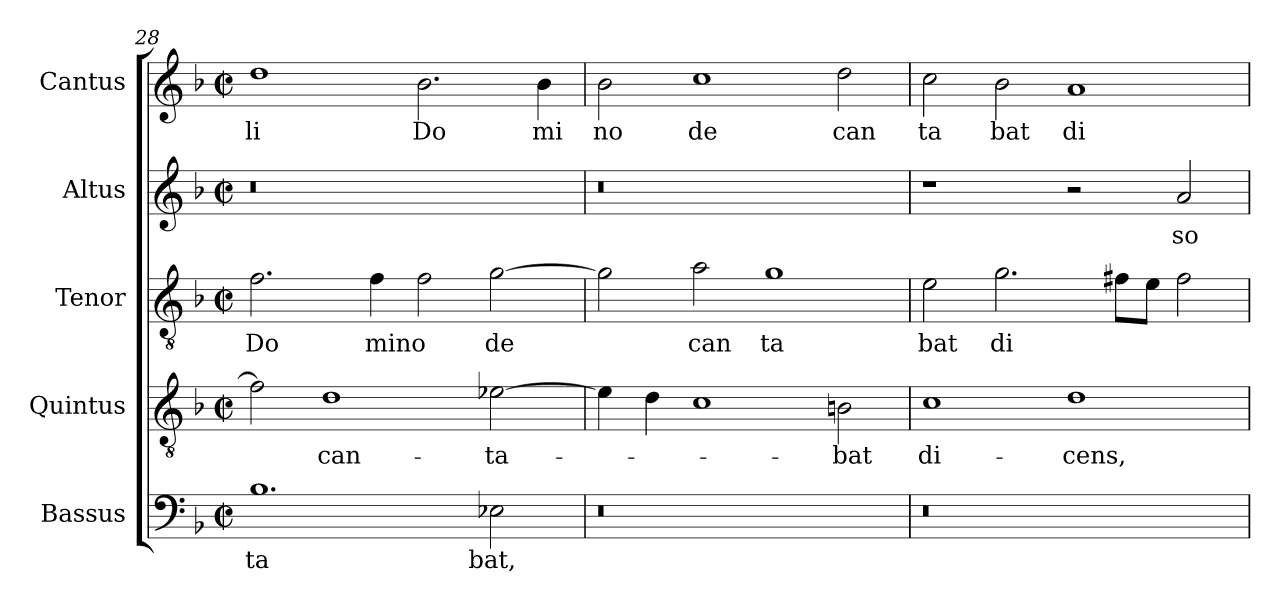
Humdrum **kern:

**kern	**text	**kern	**text	**kern	**text	**kern	**text	**kern	**text
*part5	*part5	*part4	*part4	*part3	*part3	*part2	*part2	*part1	*part1
*staff5	*staff5	*staff4	*staff4	*staff3	*staff3	*staff2	*staff2	*staff1	*staff1
*I"Bassus	*	*I"Quintus	*	*I"Tenor	*	*I"Altus	*	*I"Cantus	*
*clefF4	*	*clefGv2	*	*clefGv2	*	*clefG2	*	*clefG2	*
*k[b-]	*	*k[b-]	*	*k[b-]	*	*k[b-]	*	*k[b-]	*
*F:	*	*F:	*	*F:	*	*F:	*	*F:	*
*M2/2	*	*M2/2	*	*M2/2	*	*M2/2	*	*M2/2	*
*met(c|)	*	*met(c|)	*	*met(c|)	*	*met(c|)	*	*met(c|)	*
=28	=28	=28	=28	=28	=28	=28	=28	=28	=28
!	!LO:LY:b:cj	!	!	!	!LO:LY:b:cj	!	!	!	!LO:LY:b:cj
1.B-	ta	2f\]	.	2.f\	Do	0r	.	1dd	li
!	!	!	!LO:LY:b:cj	!	!	!	!	!	!
.	.	1d	-can-	.	.	.	.	.	.
!	!	!	!	!	!LO:LY:b:cj	!	!	!	!
.	.	.	.	4f\	mino	.	.	.	.
!	!	!	!	!	!	!	!	!	!LO:LY:b:cj
.	.	.	.	2f\	.	.	.	2.b-\	Do
!	!LO:LY:b:cj	!	!LO:LY:b:cj	!	!LO:LY:b:cj	!	!	!	!
2E-X\	bat,	[>2e-X\	-ta-	[>2g\	de	.	.	.	.
!	!	!	!	!	!	!	!	!	!LO:LY:b:cj
.	.	.	.	.	.	.	.	4b-\	mi
=29	=29	=29	=29	=29	=29	=29	=29	=29	=29
!	!	!	!	!	!	!	!	!	!LO:LY:b:cj
0r	.	4e-\]	.	2g\]	.	0r	.	2b-\	no
.	.	4d\	.	.	.	.	.	.	.
!	!	!	!	!	!LO:LY:b:cj	!	!	!	!LO:LY:b:cj
.	.	1c	.	2a\	can	.	.	1cc	de
!	!	!	!	!	!LO:LY:b:cj	!	!	!	!
.	.	.	.	1g	ta	.	.	.	.
!	!	!	!LO:LY:b:cj	!	!	!	!	!	!LO:LY:b:cj
.	.	2Bn\	-bat	.	.	.	.	2dd\	can
=30	=30	=30	=30	=30	=30	=30	=30	=30	=30
!	!	!	!LO:LY:b:cj	!	!LO:LY:b:cj	!	!	!	!LO:LY:b:cj
0r	.	1c	di-	2e\	bat	1r	.	2cc\	ta
!	!	!	!	!	!LO:LY:b:cj	!	!	!	!LO:LY:b:cj
.	.	.	.	2.g\	di	.	.	2b-\	bat
!	!	!	!LO:LY:b	!	!	!	!	!	!LO:LY:b:cj
.	.	1d	-cens,	.	.	2r	.	1a	di
.	.	.	.	8f#\L	.	.	.	.	.
.	.	.	.	8e\J	.	.	.	.	.
!	!	!	!	!	!	!	!LO:LY:b:cj	!	!
.	.	.	.	2f#\	.	2a/	so	.	.
=	=	=	=	=	=	=	=	=	=
*-	*-	*-	*-	*-	*-	*-	*-	*-	*-
